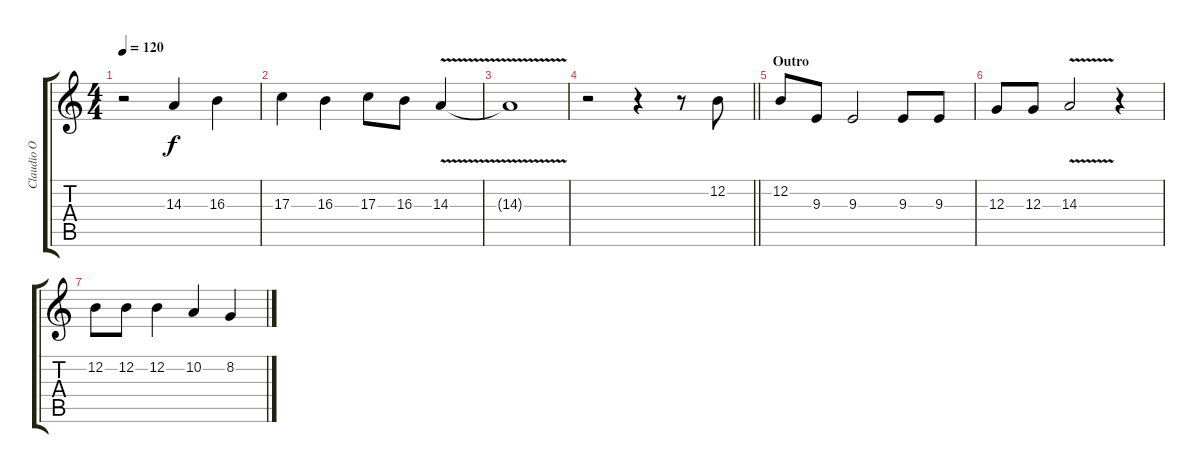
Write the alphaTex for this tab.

\track ("Claudio O Connor y Ricardo Iorio" "Claudio O ") {instrument cello}
\staff {score tabs}
\tuning (E4 B3 G3 D3 A2 E2) {hide}
\ts (4 4)
\tempo 120
\clef g2
\ks c
r.2{dy f} 14.3.4 16.3.4 |
17.3.4 16.3.4 17.3.8 16.3.8 14.3{v}.4 |
14.3{t}.1 |
\barLineRight lightlight
r.2 r.4 r.8 12.2.8 |
\section ("" "Outro")
12.2.8{volume 13} 9.3.8{volume 0} 9.3.2 9.3.8 9.3.8 |
12.3.8 12.3.8 14.3{v}.2 r.4 |
12.2.8 12.2.8 12.2.4 10.2.4 8.2.4
